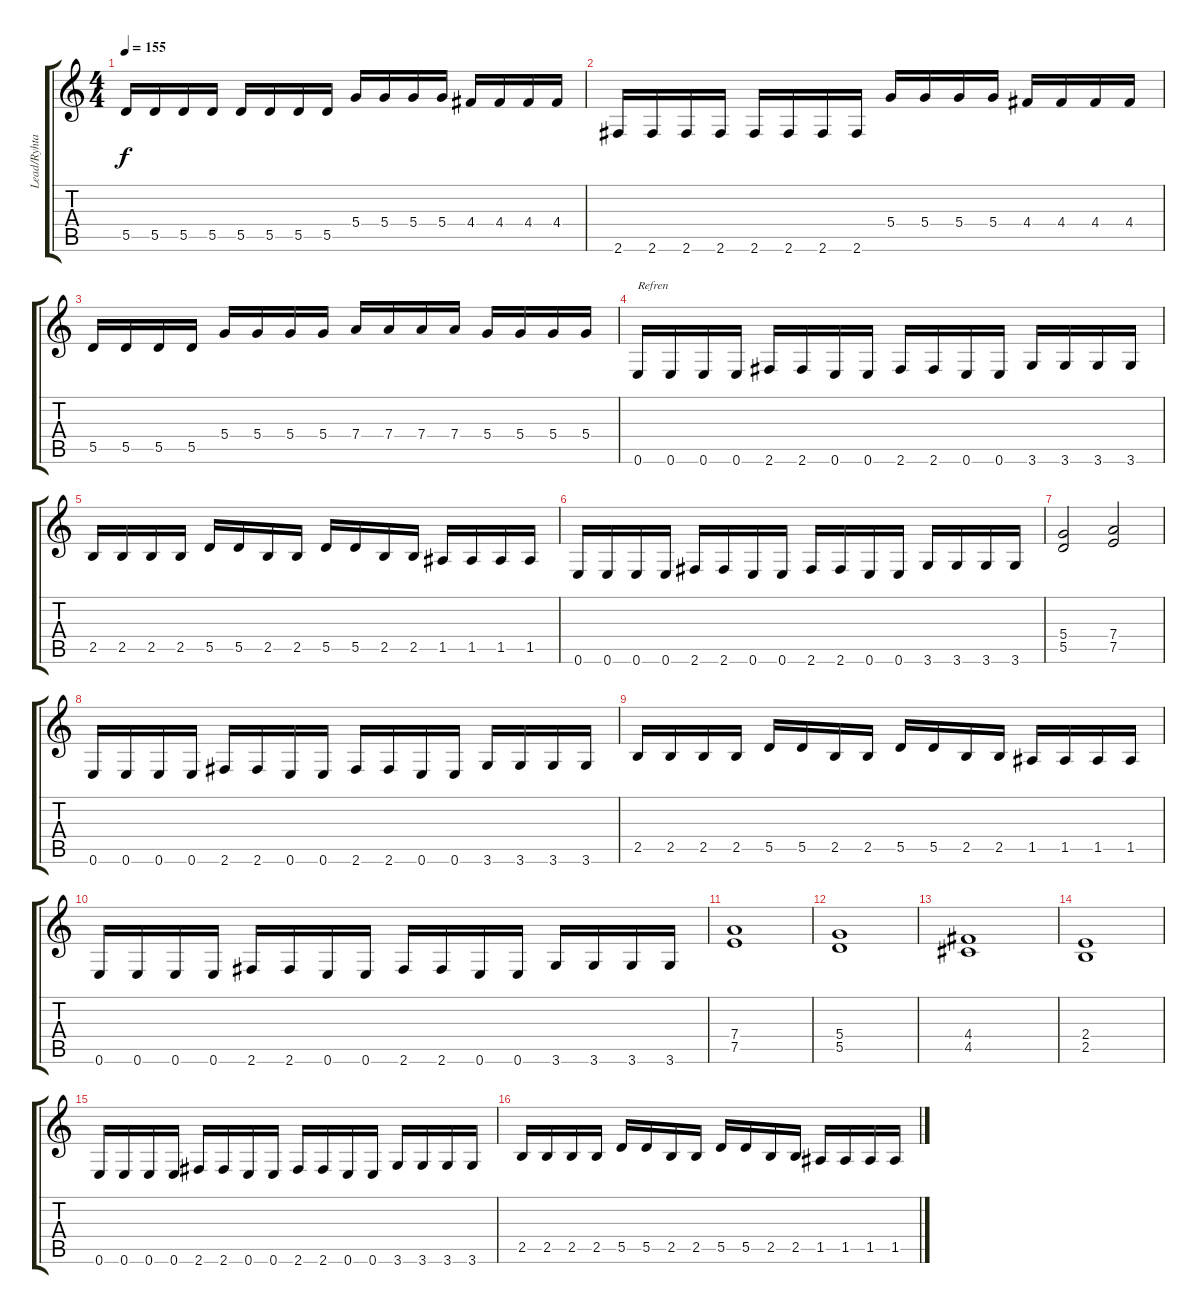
\track ("Lead/Ryhtam" "Lead/Ryhta") {instrument distortionguitar}
\staff {score tabs}
\tuning (E4 B3 G3 D3 A2 E2) {hide}
\ts (4 4)
\tempo 155
\clef g2
\ks c
5.5.16{dy f} 5.5.16 5.5.16 5.5.16 5.5.16 5.5.16 5.5.16 5.5.16 5.4.16 5.4.16 5.4.16 5.4.16 4.4.16 4.4.16 4.4.16 4.4.16 |
2.6.16 2.6.16 2.6.16 2.6.16 2.6.16 2.6.16 2.6.16 2.6.16 5.4.16 5.4.16 5.4.16 5.4.16 4.4.16 4.4.16 4.4.16 4.4.16 |
5.5.16 5.5.16 5.5.16 5.5.16 5.4.16 5.4.16 5.4.16 5.4.16 7.4.16 7.4.16 7.4.16 7.4.16 5.4.16 5.4.16 5.4.16 5.4.16 |
0.6.16{txt "Refren"} 0.6.16 0.6.16 0.6.16 2.6.16 2.6.16 0.6.16 0.6.16 2.6.16 2.6.16 0.6.16 0.6.16 3.6.16 3.6.16 3.6.16 3.6.16 |
2.5.16 2.5.16 2.5.16 2.5.16 5.5.16 5.5.16 2.5.16 2.5.16 5.5.16 5.5.16 2.5.16 2.5.16 1.5.16 1.5.16 1.5.16 1.5.16 |
0.6.16 0.6.16 0.6.16 0.6.16 2.6.16 2.6.16 0.6.16 0.6.16 2.6.16 2.6.16 0.6.16 0.6.16 3.6.16 3.6.16 3.6.16 3.6.16 |
(5.4 5.5).2 (7.4 7.5).2 |
0.6.16 0.6.16 0.6.16 0.6.16 2.6.16 2.6.16 0.6.16 0.6.16 2.6.16 2.6.16 0.6.16 0.6.16 3.6.16 3.6.16 3.6.16 3.6.16 |
2.5.16 2.5.16 2.5.16 2.5.16 5.5.16 5.5.16 2.5.16 2.5.16 5.5.16 5.5.16 2.5.16 2.5.16 1.5.16 1.5.16 1.5.16 1.5.16 |
0.6.16 0.6.16 0.6.16 0.6.16 2.6.16 2.6.16 0.6.16 0.6.16 2.6.16 2.6.16 0.6.16 0.6.16 3.6.16 3.6.16 3.6.16 3.6.16 |
(7.4 7.5).1 |
(5.4 5.5).1 |
(4.4 4.5).1 |
(2.4 2.5).1 |
0.6.16 0.6.16 0.6.16 0.6.16 2.6.16 2.6.16 0.6.16 0.6.16 2.6.16 2.6.16 0.6.16 0.6.16 3.6.16 3.6.16 3.6.16 3.6.16 |
2.5.16 2.5.16 2.5.16 2.5.16 5.5.16 5.5.16 2.5.16 2.5.16 5.5.16 5.5.16 2.5.16 2.5.16 1.5.16 1.5.16 1.5.16 1.5.16
